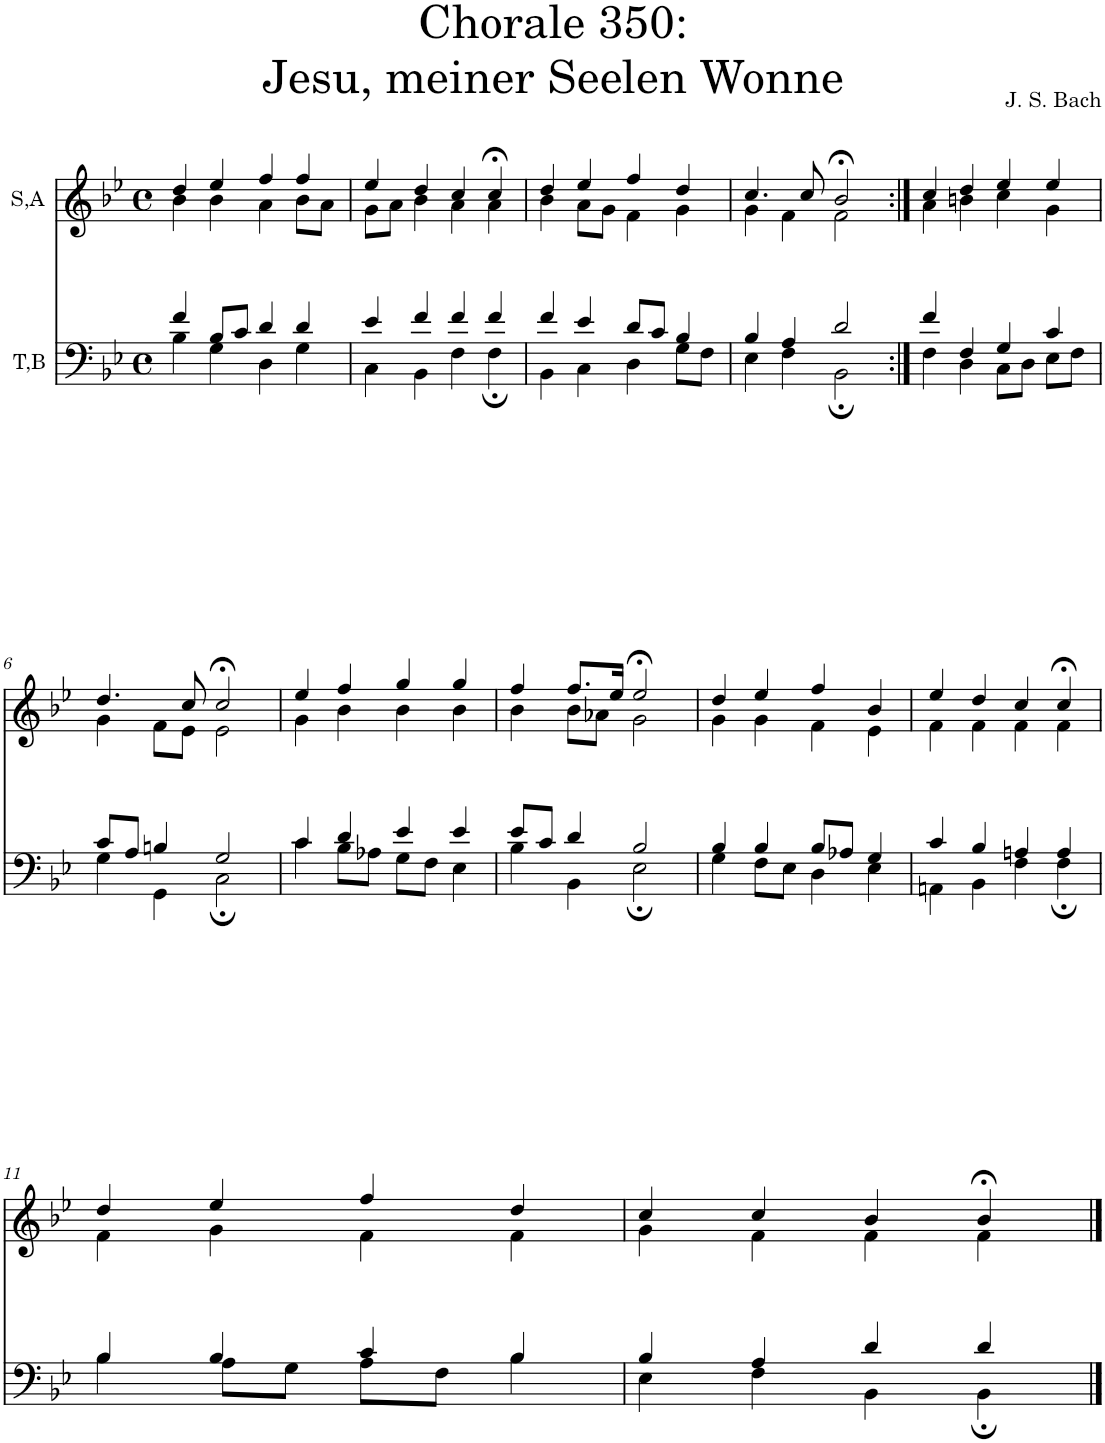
**kern	**kern
*part2	*part1
*staff2	*staff1
*I"T,B	*I"S,A
*clefF4	*clefG2
*k[b-e-]	*k[b-e-]
*M4/4	*M4/4
*met(c)	*met(c)
=1	=1
*^	*^
4f/	4B-\	4dd/	4b-\
8B-/L	4G\	4ee-/	4b-\
8c/J	.	.	.
4d/	4D\	4ff/	4a\
4d/	4G\	4ff/	8b-\L
.	.	.	8a\J
=2	=2	=2	=2
4e-/	4C\	4ee-/	8g\L
.	.	.	8a\J
4f/	4BB-\	4dd/	4b-\
4f/	4F\	4cc/	4a\
4f/	4F;\	4cc;</	4a\
=3	=3	=3	=3
4f/	4BB-\	4dd/	4b-\
4e-/	4C\	4ee-/	8a\L
.	.	.	8g\J
8d/L	4D\	4ff/	4f\
8c/J	.	.	.
4B-/	8G\L	4dd/	4g\
.	8F\J	.	.
=4	=4	=4	=4
4B-/	4E-\	4.cc/	4g\
4A/	4F\	.	4f\
.	.	8cc/	.
2d/	2BB-;\	2b-;</	2f\
=5:|!	=5:|!	=5:|!	=5:|!
4f/	4F\	4cc/	4a\
4F/	4D\	4dd/	4bn\
4G/	8C\L	4ee-/	4cc\
.	8D\J	.	.
4c/	8E-\L	4ee-/	4g\
.	8F\J	.	.
!!LO:LB:g=z	!!
=6	=6	=6	=6
8c/L	4G\	4.dd/	4g\
8A/J	.	.	.
4Bn/	4GG\	.	8f\L
.	.	8cc/	8e-\J
2G/	2C;\	2cc;</	2e-\
=7	=7	=7	=7
4c/	4c\	4ee-/	4g\
4d/	8B-\L	4ff/	4b-\
.	8A-X\J	.	.
4e-/	8G\L	4gg/	4b-\
.	8F\J	.	.
4e-/	4E-\	4gg/	4b-\
=8	=8	=8	=8
8e-/L	4B-\	4ff/	4b-\
8c/J	.	.	.
4d/	4BB-\	8.ff/L	8b-\L
.	.	.	8a-X\J
.	.	16ee-/Jk	.
2B-/	2E-;\	2ee-;</	2g\
=9	=9	=9	=9
4B-/	4G\	4dd/	4g\
4B-/	8F\L	4ee-/	4g\
.	8E-\J	.	.
8B-/L	4D\	4ff/	4f\
8A-X/J	.	.	.
4G/	4E-\	4b-/	4e-\
=10	=10	=10	=10
4c/	4AAn\	4ee-/	4f\
4B-/	4BB-\	4dd/	4f\
4An/	4F\	4cc/	4f\
4A/	4F;\	4cc;</	4f\
!!LO:LB:g=z	!!
=11	=11	=11	=11
4B-/	4B-\	4dd/	4f\
4B-/	8A\L	4ee-/	4g\
.	8G\J	.	.
4c/	8A\L	4ff/	4f\
.	8F\J	.	.
4B-/	4B-\	4dd/	4f\
=12	=12	=12	=12
4B-/	4E-\	4cc/	4g\
4A/	4F\	4cc/	4f\
4d/	4BB-\	4b-/	4f\
4d/	4BB-;\	4b-;</	4f\
*v	*v	*	*
*	*v	*v
==	==
*-	*-
